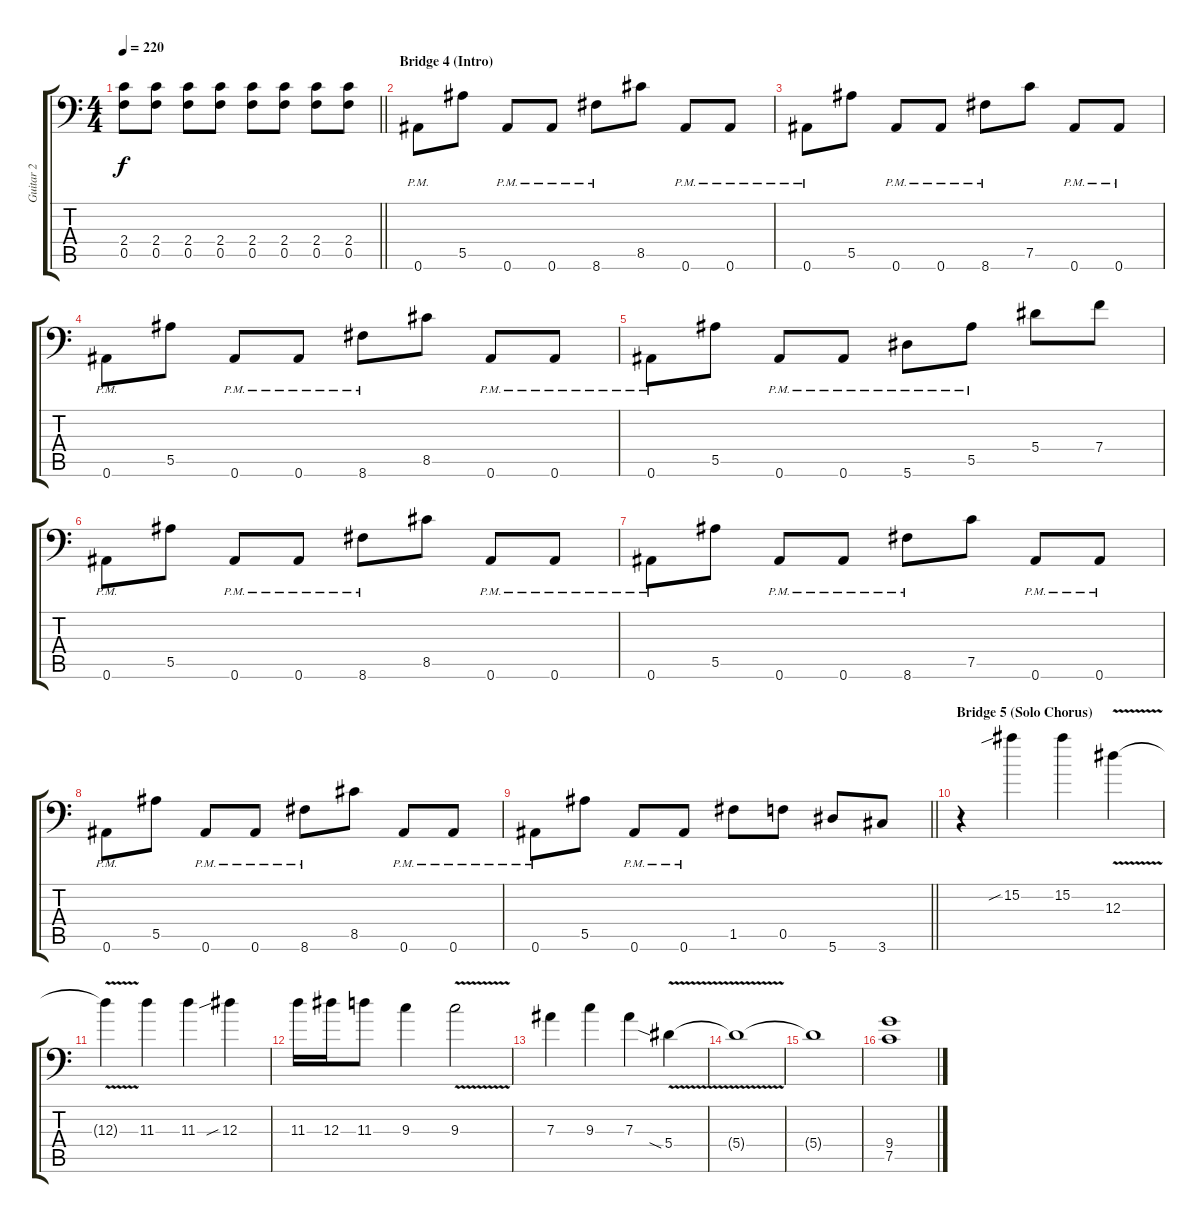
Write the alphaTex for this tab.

\track ("Guitar 2" "Guitar 2") {instrument overdrivenguitar}
\staff {score tabs}
\tuning (C4 G3 Eb3 Bb2 F2 Bb1) {hide}
\ts (4 4)
\tempo 220
\clef f4
\barLineRight lightlight
\ks c
(2.4 0.5).8{dy f} (2.4 0.5).8 (2.4 0.5).8 (2.4 0.5).8 (2.4 0.5).8 (2.4 0.5).8 (2.4 0.5).8 (2.4 0.5).8 |
\section ("" "Bridge 4 (Intro)")
0.6{pm}.8 5.5.8 0.6{pm}.8 0.6{pm}.8 8.6{pm}.8 8.5.8 0.6{pm}.8 0.6{pm}.8 |
0.6{pm}.8 5.5.8 0.6{pm}.8 0.6{pm}.8 8.6{pm}.8 7.5.8 0.6{pm}.8 0.6{pm}.8 |
0.6{pm}.8 5.5.8 0.6{pm}.8 0.6{pm}.8 8.6{pm}.8 8.5.8 0.6{pm}.8 0.6{pm}.8 |
0.6{pm}.8 5.5.8 0.6{pm}.8 0.6{pm}.8 5.6{pm}.8 5.5{pm}.8 5.4.8 7.4.8 |
0.6{pm}.8 5.5.8 0.6{pm}.8 0.6{pm}.8 8.6{pm}.8 8.5.8 0.6{pm}.8 0.6{pm}.8 |
0.6{pm}.8 5.5.8 0.6{pm}.8 0.6{pm}.8 8.6{pm}.8 7.5.8 0.6{pm}.8 0.6{pm}.8 |
0.6{pm}.8 5.5.8 0.6{pm}.8 0.6{pm}.8 8.6{pm}.8 8.5.8 0.6{pm}.8 0.6{pm}.8 |
\barLineRight lightlight
0.6{pm}.8 5.5.8 0.6{pm}.8 0.6{pm}.8 1.5.8 0.5.8 5.6.8 3.6.8 |
\section ("" "Bridge 5 (Solo Chorus)")
r.4{volume 10 instrument electricguitarclean} 15.2{sib}.4 15.2.4 12.3{v}.4 |
12.3{t}.4 11.3.4 11.3.4 12.3{sib}.4 |
11.3.16 12.3.16 11.3.8 9.3.4 9.3{v}.2 |
7.3.4 9.3.4 7.3.4 5.4{v sia}.4 |
5.4{t}.1 |
5.4{t}.1 |
(9.4 7.5).1{volume 16 instrument overdrivenguitar}
